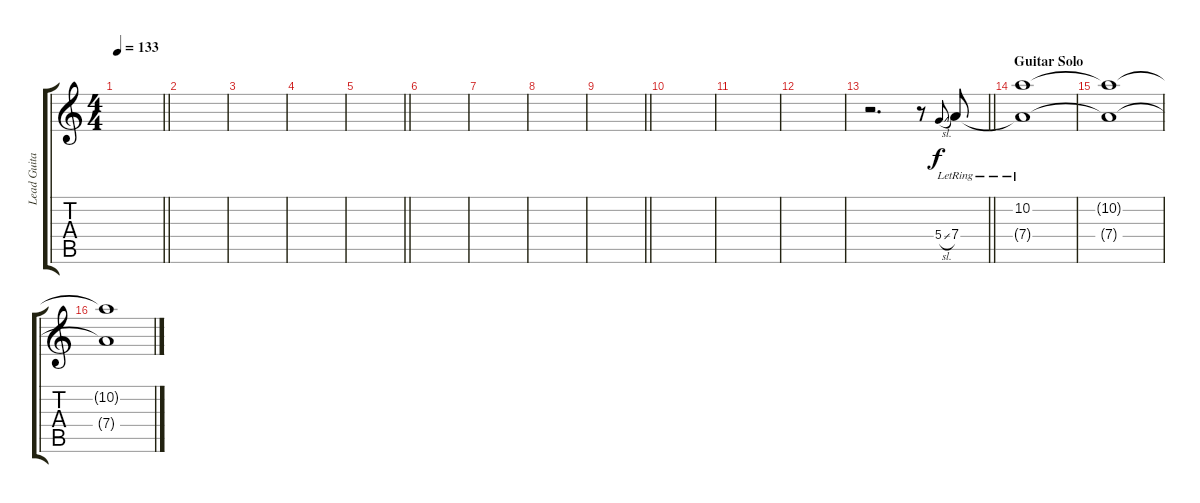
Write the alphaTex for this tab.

\track ("Lead Guitar" "Lead Guita") {instrument electricguitarjazz}
\staff {score tabs}
\tuning (E4 B3 G3 D3 A2 E2) {hide}
\ts (4 4)
\tempo 133
\clef g2
\barLineRight lightlight
\ks c
|
\section ("" "")
|
|
|
\barLineRight lightlight
|
\section ("" "")
|
|
|
\barLineRight lightlight
|
\section ("" "")
|
|
|
\barLineRight lightlight
r.2{d} r.8 5.4{sl}.8{gr onbeat} 7.4{lr}.8 |
\section ("" "Guitar Solo")
(10.2{lr} 7.4{t}).1 |
(10.2{t} 7.4{t}).1 |
(10.2{t} 7.4{t}).1
